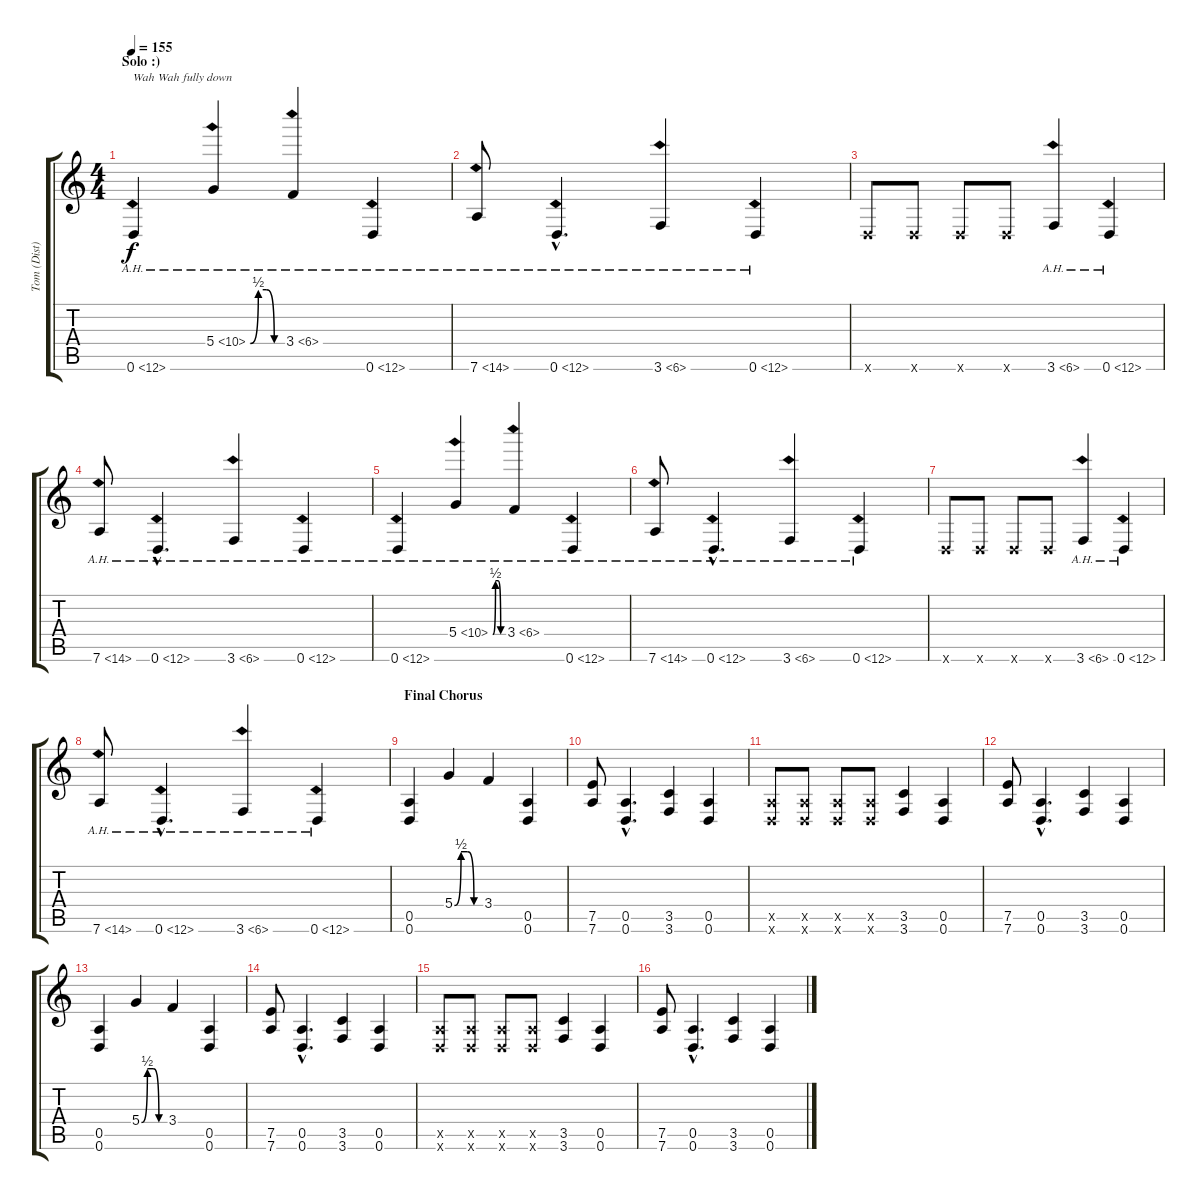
\track ("Tom (Dist)" "Tom (Dist)") {instrument overdrivenguitar}
\staff {score tabs}
\tuning (E4 B3 G3 D3 A2 D2) {hide}
\ts (4 4)
\section ("" "Solo :)")
\tempo 155
\clef g2
\ks c
0.6{ah 12}.4{txt "Wah Wah fully down" dy f balance 8 instrument guitarharmonics} 5.4{be (custom 0 0 15 2 30 2 45 0 60 0) ah 5}.4 3.4{ah 3}.4 0.6{ah 12}.4 |
7.6{ah 7}.8 0.6{ah 12 hac}.4{d} 3.6{ah 3}.4 0.6{ah 12}.4 |
0.6{x}.8 0.6{x}.8 0.6{x}.8 0.6{x}.8 3.6{ah 3}.4 0.6{ah 12}.4 |
7.6{ah 7}.8 0.6{ah 12 hac}.4{d} 3.6{ah 3}.4 0.6{ah 12}.4 |
0.6{ah 12}.4 5.4{be (custom 0 0 15 2 30 2 45 0 60 0) ah 5}.4 3.4{ah 3}.4 0.6{ah 12}.4 |
7.6{ah 7}.8 0.6{ah 12 hac}.4{d} 3.6{ah 3}.4 0.6{ah 12}.4 |
0.6{x}.8 0.6{x}.8 0.6{x}.8 0.6{x}.8 3.6{ah 3}.4 0.6{ah 12}.4 |
7.6{ah 7}.8 0.6{ah 12 hac}.4{d} 3.6{ah 3}.4 0.6{ah 12}.4 |
\section ("" "Final Chorus")
(0.5 0.6).4{volume 16 balance 14 instrument overdrivenguitar} 5.4{be (custom 0 0 15 2 30 2 45 0 60 0)}.4 3.4.4 (0.5 0.6).4 |
(7.5 7.6).8 (0.5{hac} 0.6{hac}).4{d} (3.5 3.6).4 (0.5 0.6).4 |
(0.5{x} 0.6{x}).8 (0.5{x} 0.6{x}).8 (0.5{x} 0.6{x}).8 (0.5{x} 0.6{x}).8 (3.5 3.6).4 (0.5 0.6).4 |
(7.5 7.6).8 (0.5{hac} 0.6{hac}).4{d} (3.5 3.6).4 (0.5 0.6).4 |
(0.5 0.6).4 5.4{be (custom 0 0 15 2 30 2 45 0 60 0)}.4 3.4.4 (0.5 0.6).4 |
(7.5 7.6).8 (0.5{hac} 0.6{hac}).4{d} (3.5 3.6).4 (0.5 0.6).4 |
(0.5{x} 0.6{x}).8 (0.5{x} 0.6{x}).8 (0.5{x} 0.6{x}).8 (0.5{x} 0.6{x}).8 (3.5 3.6).4 (0.5 0.6).4 |
(7.5 7.6).8 (0.5{hac} 0.6{hac}).4{d} (3.5 3.6).4 (0.5 0.6).4
